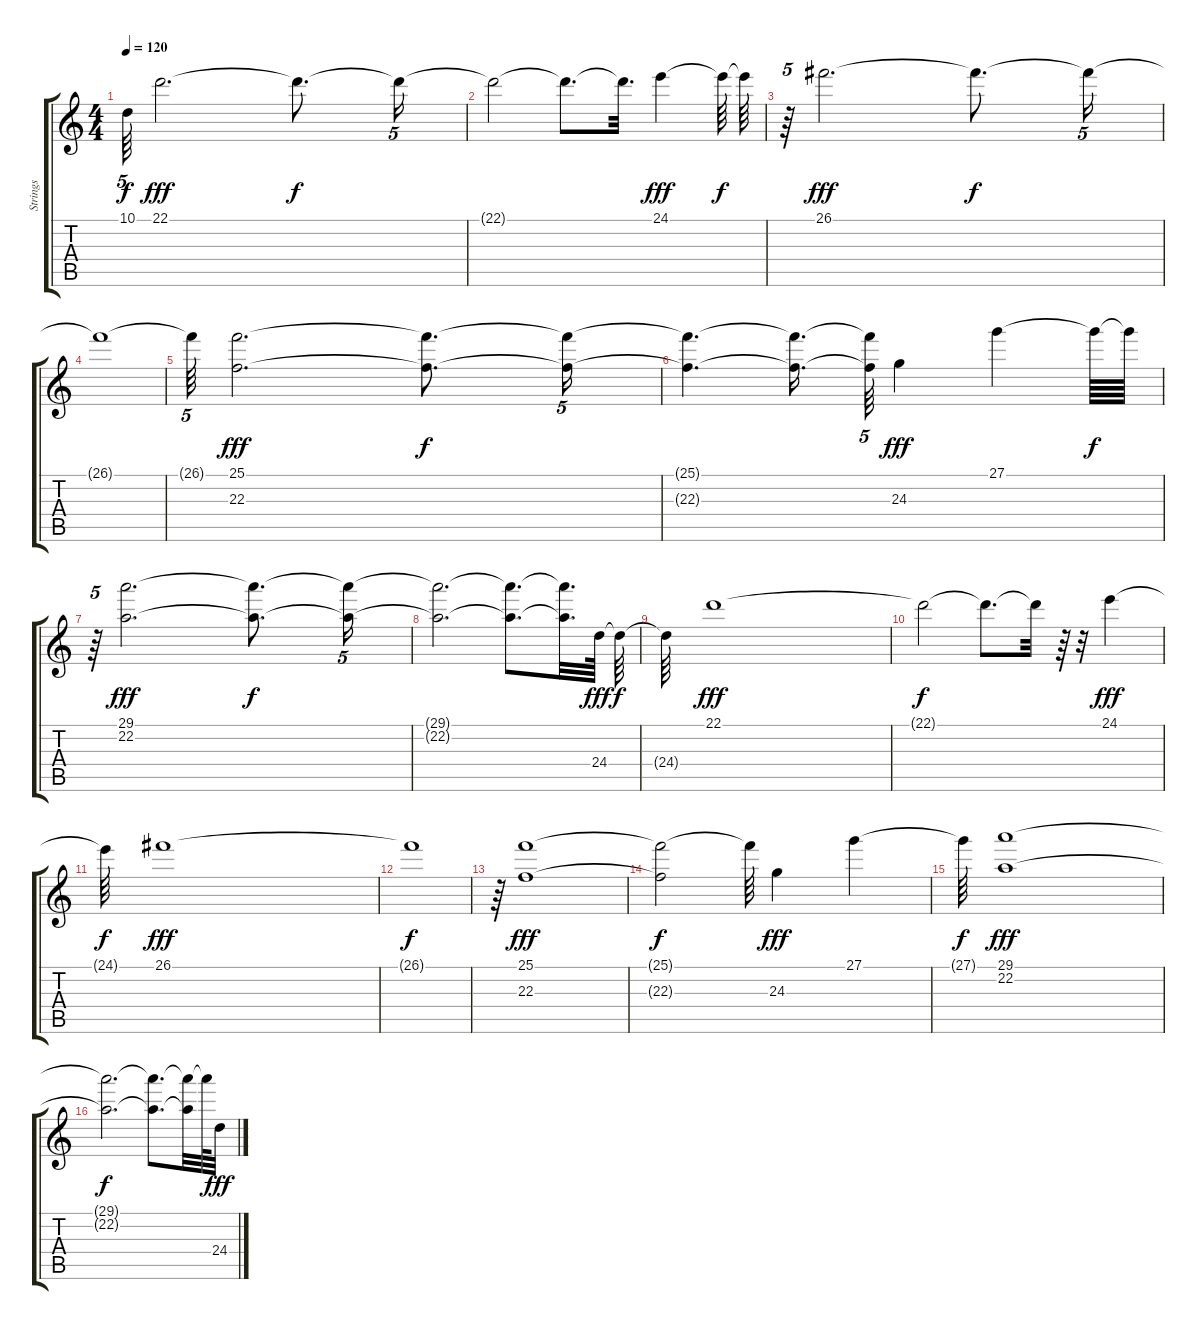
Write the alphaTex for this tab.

\track ("Strings   " "Strings   ") {instrument stringensemble1}
\staff {score tabs}
\tuning (E4 B3 G3 D3 A2 E2) {hide}
\ts (4 4)
\tempo 120
\clef g2
\ks c
10.1{t}.64{tu (5 4) dy f} 22.1.2{d dy fff} 22.1{t}.8{d dy f} 22.1{t}.16{tu (5 4)} |
22.1{t}.2 22.1{t}.8{d} 22.1{t}.32{d} 24.1.4{dy fff} 24.1{t}.64{dy f} 24.1{t}.64 |
r.64{tu (5 4)} 26.1.2{d dy fff} 26.1{t}.8{d dy f} 26.1{t}.16{tu (5 4)} |
26.1{t}.1 |
26.1{t}.64{tu (5 4)} (25.1 22.3).2{d dy fff} (25.1{t} 22.3{t}).8{d dy f} (25.1{t} 22.3{t}).16{tu (5 4)} |
(25.1{t} 22.3{t}).4{d} (25.1{t} 22.3{t}).16{d} (25.1{t} 22.3{t}).64{tu (5 4)} 24.3.4{dy fff} 27.1.4 27.1{t}.64{dy f} 27.1{t}.64 |
r.64{tu (5 4)} (29.1 22.2).2{d dy fff} (29.1{t} 22.2{t}).8{d dy f} (29.1{t} 22.2{t}).16{tu (5 4)} |
(29.1{t} 22.2{t}).2{d} (29.1{t} 22.2{t}).8{d} (29.1{t} 22.2{t}).32{d} 24.4.64{dy fff} 24.4{t}.64{dy f} |
24.4{t}.64 22.1.1{dy fff} |
22.1{t}.2{dy f} 22.1{t}.8{d} 22.1{t}.32 r.64 r.32 24.1.4{dy fff} |
24.1{t}.64{dy f} 26.1.1{dy fff} |
26.1{t}.1{dy f} |
r.64 (25.1 22.3).1{dy fff} |
(25.1{t} 22.3{t}).2{dy f} 25.1{t}.64 24.3.4{dy fff} 27.1.4 |
27.1{t}.64{dy f} (29.1 22.2).1{dy fff} |
(29.1{t} 22.2{t}).2{d dy f} (29.1{t} 22.2{t}).8{d} (29.1{t} 22.2{t}).32 29.1{t}.64 24.4.32{dy fff}
